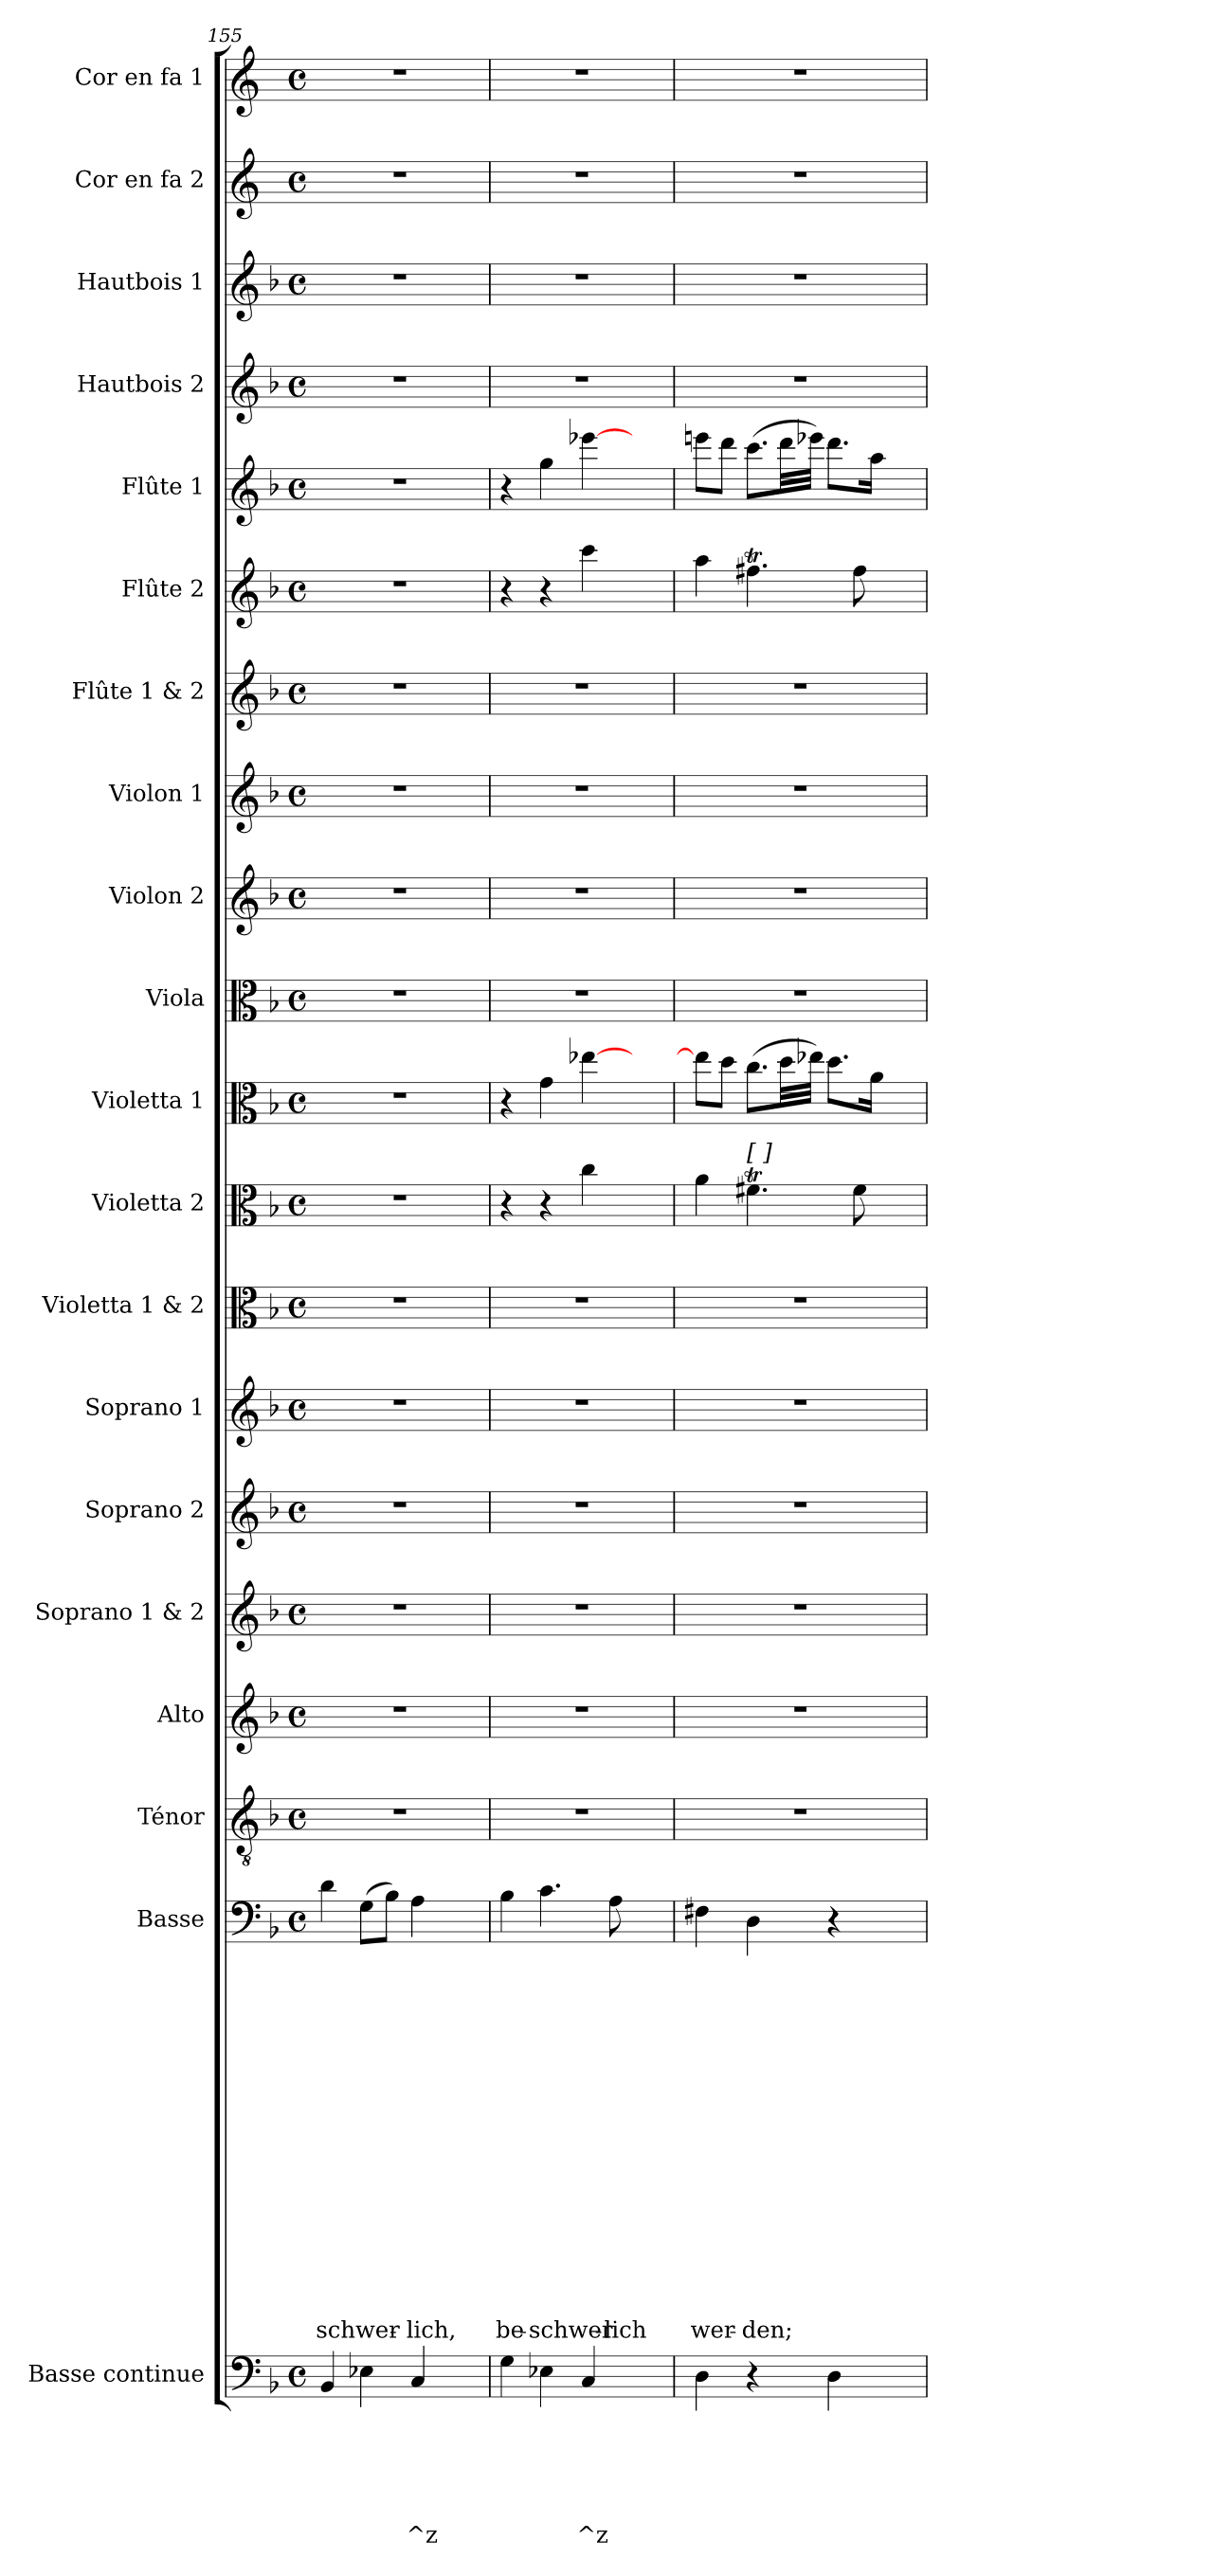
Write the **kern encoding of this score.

**kern	**text	**text	**text	**text	**text	**text	**kern	**text	**text	**text	**text	**text	**text	**text	**text	**text	**text	**text	**text	**text	**text	**text	**text	**text	**kern	**kern	**kern	**kern	**kern	**kern	**kern	**kern	**kern	**kern	**kern	**kern	**kern	**kern	**kern	**kern	**kern	**kern
*part20	*part20	*part20	*part20	*part20	*part20	*part20	*part19	*part19	*part19	*part19	*part19	*part19	*part19	*part19	*part19	*part19	*part19	*part19	*part19	*part19	*part19	*part19	*part19	*part19	*part18	*part17	*part16	*part15	*part14	*part13	*part12	*part11	*part10	*part9	*part8	*part7	*part6	*part5	*part4	*part3	*part2	*part1
*staff20	*staff20	*staff20	*staff20	*staff20	*staff20	*staff20	*staff19	*staff19	*staff19	*staff19	*staff19	*staff19	*staff19	*staff19	*staff19	*staff19	*staff19	*staff19	*staff19	*staff19	*staff19	*staff19	*staff19	*staff19	*staff18	*staff17	*staff16	*staff15	*staff14	*staff13	*staff12	*staff11	*staff10	*staff9	*staff8	*staff7	*staff6	*staff5	*staff4	*staff3	*staff2	*staff1
*I"Basse continue	*	*	*	*	*	*	*I"Basse	*	*	*	*	*	*	*	*	*	*	*	*	*	*	*	*	*	*I"Ténor	*I"Alto	*I"Soprano 1 & 2	*I"Soprano 2	*I"Soprano 1	*I"Violetta 1 & 2	*I"Violetta 2	*I"Violetta 1	*I"Viola	*I"Violon 2	*I"Violon 1	*I"Flûte 1 & 2	*I"Flûte 2	*I"Flûte 1	*I"Hautbois 2	*I"Hautbois 1	*I"Cor en fa 2	*I"Cor en fa 1
*I'BC	*	*	*	*	*	*	*I'Bas	*	*	*	*	*	*	*	*	*	*	*	*	*	*	*	*	*	*I'T	*I'A	*	*I'S 2	*I'S 1	*	*I'Vta 2	*I'Vta 1	*I'Vla	*I'Vln 2	*I'Vln 1	*	*I'Fl 2	*I'Fl 1	*I'Hb 2	*I'Hb 1	*I'Cor 2	*I'Cor 1
!!LO:PB:g=z
*clefF4	*	*	*	*	*	*	*clefF4	*	*	*	*	*	*	*	*	*	*	*	*	*	*	*	*	*	*clefGv2	*clefG2	*clefG2	*clefG2	*clefG2	*clefC3	*clefC3	*clefC3	*clefC3	*clefG2	*clefG2	*clefG2	*clefG2	*clefG2	*clefG2	*clefG2	*clefG2	*clefG2
*ITrd7c12	*	*	*	*	*	*	*	*	*	*	*	*	*	*	*	*	*	*	*	*	*	*	*	*	*	*	*	*	*	*	*	*	*	*	*	*	*	*	*	*	*ITrd4c7	*ITrd4c7
*k[b-]	*	*	*	*	*	*	*k[b-]	*	*	*	*	*	*	*	*	*	*	*	*	*	*	*	*	*	*k[b-]	*k[b-]	*k[b-]	*k[b-]	*k[b-]	*k[b-]	*k[b-]	*k[b-]	*k[b-]	*k[b-]	*k[b-]	*k[b-]	*k[b-]	*k[b-]	*k[b-]	*k[b-]	*k[b-]	*k[b-]
*F:	*	*	*	*	*	*	*F:	*	*	*	*	*	*	*	*	*	*	*	*	*	*	*	*	*	*F:	*F:	*F:	*F:	*F:	*F:	*F:	*F:	*F:	*F:	*F:	*F:	*F:	*F:	*F:	*F:	*F:	*F:
*M4/4	*	*	*	*	*	*	*M4/4	*	*	*	*	*	*	*	*	*	*	*	*	*	*	*	*	*	*M4/4	*M4/4	*M4/4	*M4/4	*M4/4	*M4/4	*M4/4	*M4/4	*M4/4	*M4/4	*M4/4	*M4/4	*M4/4	*M4/4	*M4/4	*M4/4	*M4/4	*M4/4
*met(c)	*	*	*	*	*	*	*met(c)	*	*	*	*	*	*	*	*	*	*	*	*	*	*	*	*	*	*met(c)	*met(c)	*met(c)	*met(c)	*met(c)	*met(c)	*met(c)	*met(c)	*met(c)	*met(c)	*met(c)	*met(c)	*met(c)	*met(c)	*met(c)	*met(c)	*met(c)	*met(c)
=155	=155	=155	=155	=155	=155	=155	=155	=155	=155	=155	=155	=155	=155	=155	=155	=155	=155	=155	=155	=155	=155	=155	=155	=155	=155	=155	=155	=155	=155	=155	=155	=155	=155	=155	=155	=155	=155	=155	=155	=155	=155	=155
!	!	!	!	!	!	!	!	!	!	!	!	!	!	!	!	!	!	!	!	!	!	!	!	!LO:LY:b	!	!	!	!	!	!	!	!	!	!	!	!	!	!	!	!	!	!
4BBB-/	.	.	.	.	.	.	4d\	.	.	.	.	.	.	.	.	.	.	.	.	.	.	.	.	-schwer-	1r	1r	1r	1r	1r	1r	1r	1r	1r	1r	1r	1r	1r	1r	1r	1r	1r	1r
4EE-X\	.	.	.	.	.	.	(>8G\L	.	.	.	.	.	.	.	.	.	.	.	.	.	.	.	.	.	.	.	.	.	.	.	.	.	.	.	.	.	.	.	.	.	.	.
.	.	.	.	.	.	.	8B-\J)	.	.	.	.	.	.	.	.	.	.	.	.	.	.	.	.	.	.	.	.	.	.	.	.	.	.	.	.	.	.	.	.	.	.	.
!	!	!	!	!	!	!LO:LY:b	!	!	!	!	!	!	!	!	!	!	!	!	!	!	!	!	!	!	!	!	!	!	!	!	!	!	!	!	!	!	!	!	!	!	!	!
!	!	!	!	!	!	!	!	!	!	!	!	!	!	!	!	!	!	!	!	!	!	!	!	!LO:LY:b	!	!	!	!	!	!	!	!	!	!	!	!	!	!	!	!	!	!
4CC/	.	.	.	.	.	^z	4A\	.	.	.	.	.	.	.	.	.	.	.	.	.	.	.	.	-lich,	.	.	.	.	.	.	.	.	.	.	.	.	.	.	.	.	.	.
4ryy	.	.	.	.	.	.	4ryy	.	.	.	.	.	.	.	.	.	.	.	.	.	.	.	.	.	.	.	.	.	.	.	.	.	.	.	.	.	.	.	.	.	.	.
=156	=156	=156	=156	=156	=156	=156	=156	=156	=156	=156	=156	=156	=156	=156	=156	=156	=156	=156	=156	=156	=156	=156	=156	=156	=156	=156	=156	=156	=156	=156	=156	=156	=156	=156	=156	=156	=156	=156	=156	=156	=156	=156
!	!	!	!	!	!	!	!	!	!	!	!	!	!	!	!	!	!	!	!	!	!	!	!	!LO:LY:b	!	!	!	!	!	!	!	!	!	!	!	!	!	!	!	!	!	!
4GG\	.	.	.	.	.	.	4B-\	.	.	.	.	.	.	.	.	.	.	.	.	.	.	.	.	be-	1r	1r	1r	1r	1r	1r	4r	4r	1r	1r	1r	1r	4r	4r	1r	1r	1r	1r
!	!	!	!	!	!	!	!	!	!	!	!	!	!	!	!	!	!	!	!	!	!	!	!	!LO:LY:b	!	!	!	!	!	!	!	!	!	!	!	!	!	!	!	!	!	!
4EE-X\	.	.	.	.	.	.	4.c\	.	.	.	.	.	.	.	.	.	.	.	.	.	.	.	.	-schwer-	.	.	.	.	.	.	4r	4g\	.	.	.	.	4r	4gg\	.	.	.	.
!	!	!	!	!	!	!LO:LY:b	!	!	!	!	!	!	!	!	!	!	!	!	!	!	!	!	!	!	!	!	!	!	!	!	!	!	!	!	!	!	!	!	!	!	!	!
4CC/	.	.	.	.	.	^z	.	.	.	.	.	.	.	.	.	.	.	.	.	.	.	.	.	.	.	.	.	.	.	.	4cc\	[4ee-X\	.	.	.	.	4ccc\	[4eee-X\	.	.	.	.
!	!	!	!	!	!	!	!	!	!	!	!	!	!	!	!	!	!	!	!	!	!	!	!	!LO:LY:b	!	!	!	!	!	!	!	!	!	!	!	!	!	!	!	!	!	!
.	.	.	.	.	.	.	8A\	.	.	.	.	.	.	.	.	.	.	.	.	.	.	.	.	-lich	.	.	.	.	.	.	.	.	.	.	.	.	.	.	.	.	.	.
4ryy	.	.	.	.	.	.	4ryy	.	.	.	.	.	.	.	.	.	.	.	.	.	.	.	.	.	.	.	.	.	.	.	4ryy	4ryy	.	.	.	.	4ryy	4ryy	.	.	.	.
=157	=157	=157	=157	=157	=157	=157	=157	=157	=157	=157	=157	=157	=157	=157	=157	=157	=157	=157	=157	=157	=157	=157	=157	=157	=157	=157	=157	=157	=157	=157	=157	=157	=157	=157	=157	=157	=157	=157	=157	=157	=157	=157
!	!	!	!	!	!	!	!	!	!	!	!	!	!	!	!	!	!	!	!	!	!	!	!	!LO:LY:b	!	!	!	!	!	!	!	!	!	!	!	!	!	!	!	!	!	!
4DD\	.	.	.	.	.	.	4F#X\	.	.	.	.	.	.	.	.	.	.	.	.	.	.	.	.	wer-	1r	1r	1r	1r	1r	1r	4a\	8ee-\L]	1r	1r	1r	1r	4aa\	8eeeni\L	1r	1r	1r	1r
.	.	.	.	.	.	.	.	.	.	.	.	.	.	.	.	.	.	.	.	.	.	.	.	.	.	.	.	.	.	.	.	8dd\J	.	.	.	.	.	8ddd\J	.	.	.	.
!	!	!	!	!	!	!	!	!	!	!	!	!	!	!	!	!	!	!	!	!	!	!	!	!	!	!	!	!	!	!	!LO:TX:a:B:t=[   ]	!	!	!	!	!	!	!	!	!	!	!
!	!	!	!	!	!	!	!	!	!	!	!	!	!	!	!	!	!	!	!	!	!	!	!	!LO:LY:b	!	!	!	!	!	!	!	!	!	!	!	!	!	!	!	!	!	!
4r	.	.	.	.	.	.	4D\	.	.	.	.	.	.	.	.	.	.	.	.	.	.	.	.	-den;	.	.	.	.	.	.	4.f#Xt\	(>8.cc\L	.	.	.	.	4.ff#Xt\	(>8.ccc\L	.	.	.	.
.	.	.	.	.	.	.	.	.	.	.	.	.	.	.	.	.	.	.	.	.	.	.	.	.	.	.	.	.	.	.	.	32dd\LL	.	.	.	.	.	32ddd\LL	.	.	.	.
.	.	.	.	.	.	.	.	.	.	.	.	.	.	.	.	.	.	.	.	.	.	.	.	.	.	.	.	.	.	.	.	32ee-X\JJJ)	.	.	.	.	.	32eee-X\JJJ)	.	.	.	.
4DD\	.	.	.	.	.	.	4r	.	.	.	.	.	.	.	.	.	.	.	.	.	.	.	.	.	.	.	.	.	.	.	.	8.dd\L	.	.	.	.	.	8.ddd\L	.	.	.	.
.	.	.	.	.	.	.	.	.	.	.	.	.	.	.	.	.	.	.	.	.	.	.	.	.	.	.	.	.	.	.	8f#\	.	.	.	.	.	8ff#\	.	.	.	.	.
.	.	.	.	.	.	.	.	.	.	.	.	.	.	.	.	.	.	.	.	.	.	.	.	.	.	.	.	.	.	.	.	16a\Jk	.	.	.	.	.	16aa\Jk	.	.	.	.
4ryy	.	.	.	.	.	.	4ryy	.	.	.	.	.	.	.	.	.	.	.	.	.	.	.	.	.	.	.	.	.	.	.	4ryy	4ryy	.	.	.	.	4ryy	4ryy	.	.	.	.
=	=	=	=	=	=	=	=	=	=	=	=	=	=	=	=	=	=	=	=	=	=	=	=	=	=	=	=	=	=	=	=	=	=	=	=	=	=	=	=	=	=	=
*-	*-	*-	*-	*-	*-	*-	*-	*-	*-	*-	*-	*-	*-	*-	*-	*-	*-	*-	*-	*-	*-	*-	*-	*-	*-	*-	*-	*-	*-	*-	*-	*-	*-	*-	*-	*-	*-	*-	*-	*-	*-	*-
